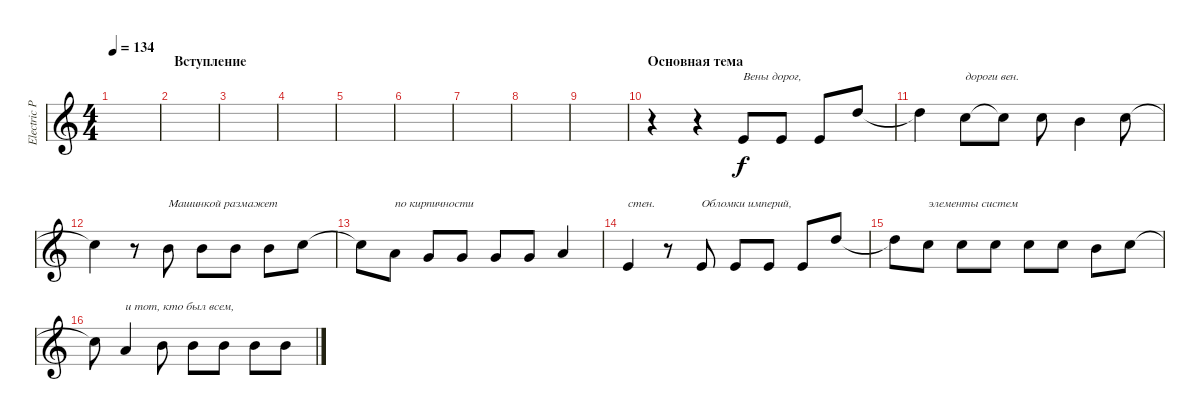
\track ("Electric Piano" "Electric P") {instrument electricgrandpiano}
\staff {score}
\tuning (E4 B3 G3 D3 A2 E2 B1) {hide}
\ts (4 4)
\tempo 134
\clef g2
\ks c
|
\section ("" "Вступление")
|
|
|
|
|
|
|
|
\section ("" "Основная тема")
r.4 r.4 0.1.8{txt "Вены дорог,"} 0.1.8 0.1.8 10.1.8 |
10.1{t}.4 8.1.8{txt "дороги вен."} 8.1{t}.8 8.1.8 7.1.4 8.1.8 |
8.1{t}.4 r.8 7.1.8{txt "Машинкой размажет"} 7.1.8 7.1.8 7.1.8 8.1.8 |
8.1{t}.8 5.1.8{txt "по кирпичности "} 3.1.8 3.1.8 3.1.8 3.1.8 5.1.4 |
0.1.4{txt "стен."} r.8 0.1.8{txt "Обломки империй,"} 0.1.8 0.1.8 0.1.8 10.1.8 |
10.1{t}.8 8.1.8{txt "элементы систем"} 8.1.8 8.1.8 8.1.8 8.1.8 7.1.8 8.1.8 |
8.1{t}.8 5.1.4{txt "и тот, кто был всем,"} 7.1.8 7.1.8 7.1.8 7.1.8 7.1.8
